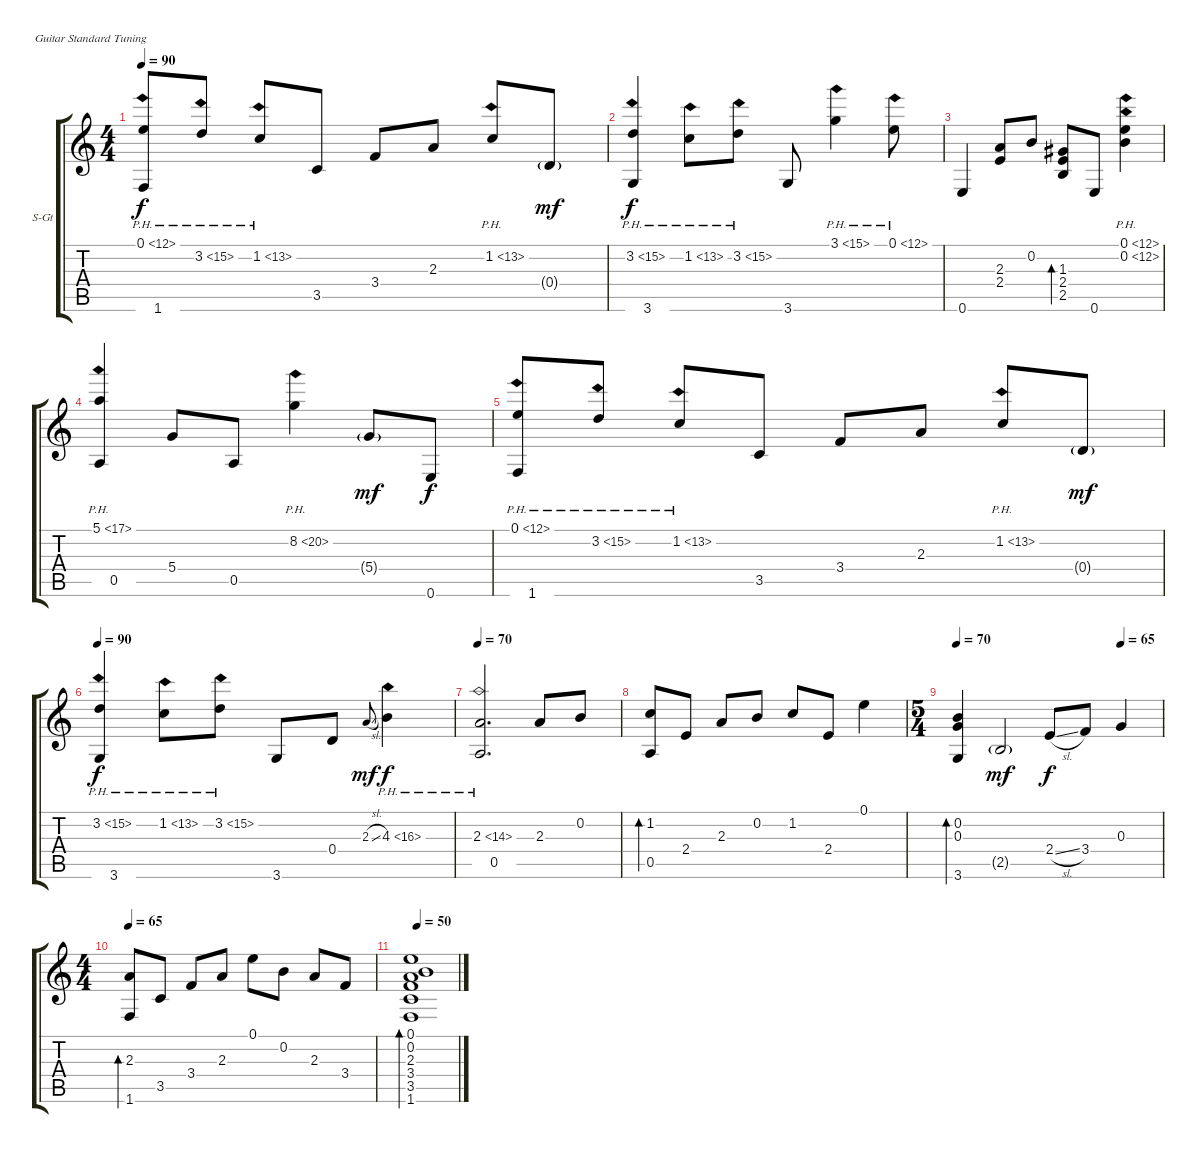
\bracketExtendMode groupsimilarinstruments
\firstSystemTrackNameOrientation horizontal
\otherSystemsTrackNameOrientation horizontal
\track ("Track 1" "S-Gt") {instrument acousticguitarsteel}
\staff {score tabs}
\tuning (E4 B3 G3 D3 A2 E2)
\ts (4 4)
\tempo 90
\clef g2
\ks c
(0.1{ph 12} 1.6).8{dy f} 3.2{ph 12}.8 1.2{ph 12}.8 3.5.8 3.4.8 2.3.8 1.2{ph 12}.8 0.4{g}.8{dy mf} |
(3.2{ph 12} 3.6).4{dy f} 1.2{ph 12}.8 3.2{ph 12}.8 3.6.8 3.1{ph 12}.4 0.1{ph 12}.8 |
0.6.4 (2.3 2.4).8 0.2.8 (1.3 2.4 2.5).8{bd 120} 0.6.8 (0.1{ph 12} 0.2{ph 12}).4 |
(5.1{ph 12} 0.5).4 5.4.8 0.5.8 8.2{ph 12}.4 5.4{g}.8{dy mf} 0.6.8{dy f} |
(0.1{ph 12} 1.6).8 3.2{ph 12}.8 1.2{ph 12}.8 3.5.8 3.4.8 2.3.8 1.2{ph 12}.8 0.4{g}.8{dy mf} |
\tempo 90
(3.2{ph 12} 3.6).4{dy f} 1.2{ph 12}.8 3.2{ph 12}.8 3.6.8 0.4.8 2.3{sl}.8{gr onbeat dy mf} 4.3{ph 12}.4{dy f} |
\tempo 70
(2.3{ph 12} 0.5).2{d} 2.3.8 0.2.8 |
(1.2 0.5).8{bd 120} 2.4.8 2.3.8 0.2.8 1.2.8 2.4.8 0.1.4 |
\ts (5 4)
\beaming (8 6 4)
\tempo 70
\tempo (65 0.8)
(0.2 0.3 3.6).4{bd 120} 2.5{g}.2{dy mf} 2.4{sl}.8{dy f} 3.4.8 0.3.4 |
\ts (4 4)
\beaming (8 2 2 2 2)
\tempo 65
(2.3 1.6).8{bd 120} 3.5.8 3.4.8 2.3.8 0.1.8 0.2.8 2.3.8 3.4.8 |
\tempo 50
(0.1 0.2 2.3 3.4 3.5 1.6).1{bd 240}
